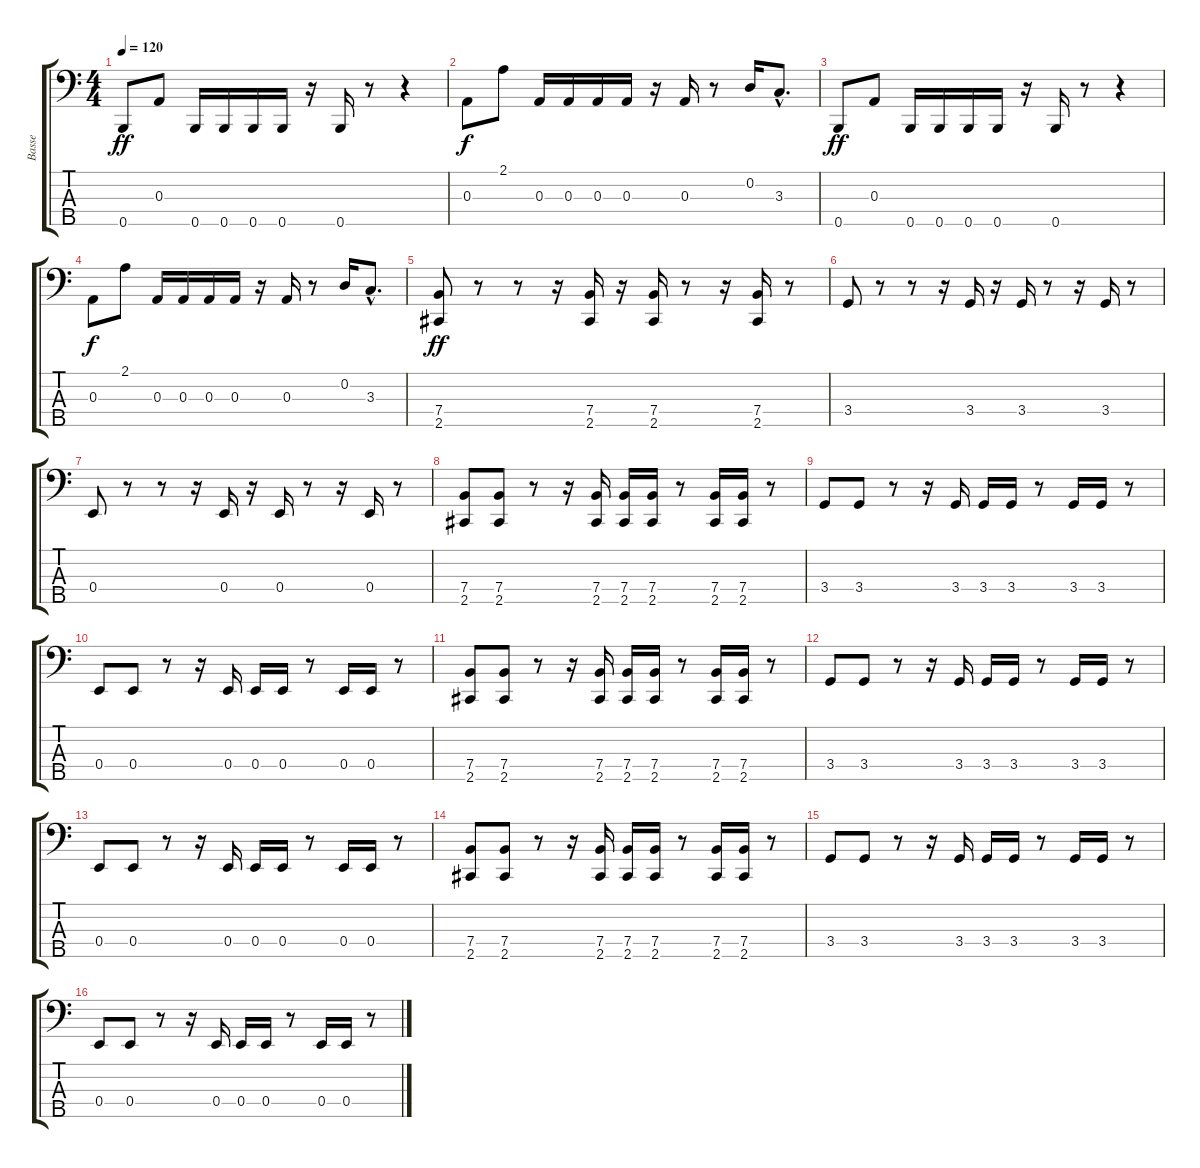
\track ("Basse" "Basse") {instrument slapbass2}
\staff {score tabs}
\tuning (G2 D2 A1 E1 B0) {hide}
\ts (4 4)
\tempo 120
\clef f4
\ks c
0.5.8{dy ff} 0.3.8 0.5.16 0.5.16 0.5.16 0.5.16 r.16 0.5.16 r.8 r.4 |
0.3.8{dy f} 2.1.8 0.3.16 0.3.16 0.3.16 0.3.16 r.16 0.3.16 r.8 0.2.16 3.3{hac}.8{d} |
0.5.8{dy ff} 0.3.8 0.5.16 0.5.16 0.5.16 0.5.16 r.16 0.5.16 r.8 r.4 |
0.3.8{dy f} 2.1.8 0.3.16 0.3.16 0.3.16 0.3.16 r.16 0.3.16 r.8 0.2.16 3.3{hac}.8{d} |
(7.4 2.5).8{dy ff} r.8 r.8 r.16 (7.4 2.5).16 r.16 (7.4 2.5).16 r.8 r.16 (7.4 2.5).16 r.8 |
3.4.8 r.8 r.8 r.16 3.4.16 r.16 3.4.16 r.8 r.16 3.4.16 r.8 |
0.4.8 r.8 r.8 r.16 0.4.16 r.16 0.4.16 r.8 r.16 0.4.16 r.8 |
(7.4 2.5).8 (7.4 2.5).8 r.8 r.16 (7.4 2.5).16 (7.4 2.5).16 (7.4 2.5).16 r.8 (7.4 2.5).16 (7.4 2.5).16 r.8 |
3.4.8 3.4.8 r.8 r.16 3.4.16 3.4.16 3.4.16 r.8 3.4.16 3.4.16 r.8 |
0.4.8 0.4.8 r.8 r.16 0.4.16 0.4.16 0.4.16 r.8 0.4.16 0.4.16 r.8 |
(7.4 2.5).8 (7.4 2.5).8 r.8 r.16 (7.4 2.5).16 (7.4 2.5).16 (7.4 2.5).16 r.8 (7.4 2.5).16 (7.4 2.5).16 r.8 |
3.4.8 3.4.8 r.8 r.16 3.4.16 3.4.16 3.4.16 r.8 3.4.16 3.4.16 r.8 |
0.4.8 0.4.8 r.8 r.16 0.4.16 0.4.16 0.4.16 r.8 0.4.16 0.4.16 r.8 |
(7.4 2.5).8 (7.4 2.5).8 r.8 r.16 (7.4 2.5).16 (7.4 2.5).16 (7.4 2.5).16 r.8 (7.4 2.5).16 (7.4 2.5).16 r.8 |
3.4.8 3.4.8 r.8 r.16 3.4.16 3.4.16 3.4.16 r.8 3.4.16 3.4.16 r.8 |
0.4.8 0.4.8 r.8 r.16 0.4.16 0.4.16 0.4.16 r.8 0.4.16 0.4.16 r.8
